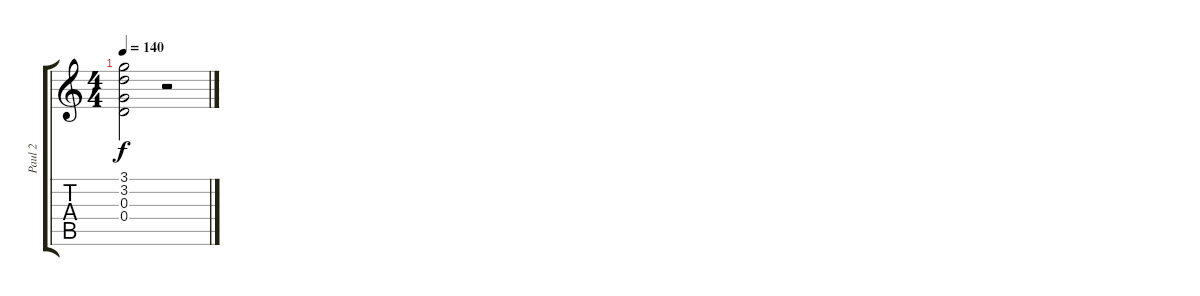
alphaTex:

\track ("Paul 2" "Paul 2") {instrument distortionguitar}
\staff {score tabs}
\tuning (E4 B3 G3 D3 A2 E2) {hide}
\ts (4 4)
\tempo 140
\clef g2
\ks c
(3.1{t} 3.2{t} 0.3{t} 0.4{t}).2{dy f} r.2
